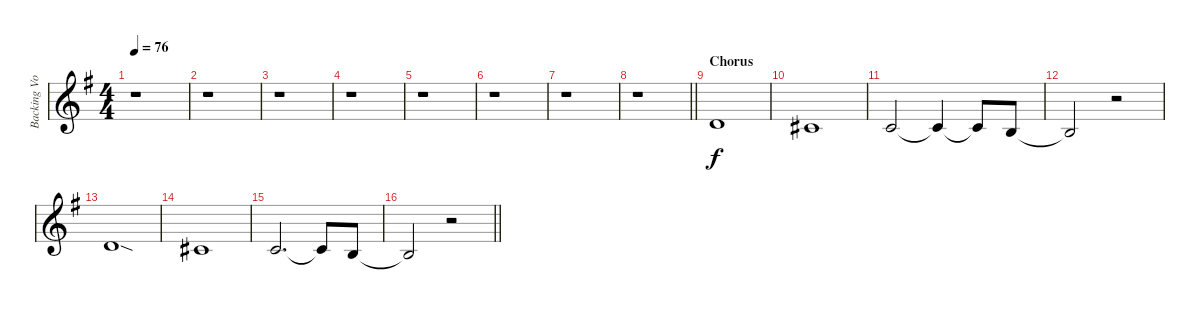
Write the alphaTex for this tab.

\track ("Backing Vocals" "Backing Vo") {instrument oboe}
\staff {score}
\tuning (E4 B3 G3 D3 A2 E2) {hide}
\ts (4 4)
\tempo 76
\clef g2
\ks eminor
r.1{dy f} |
r.1 |
r.1 |
r.1 |
r.1 |
r.1 |
r.1 |
\barLineRight lightlight
r.1 |
\section ("" "Chorus")
3.2.1 |
2.2.1 |
1.2.2 1.2{t}.4 1.2{t}.8 0.2.8 |
0.2{t}.2 r.2 |
3.2{sod}.1 |
2.2.1 |
1.2.2{d} 1.2{t}.8 0.2.8 |
\barLineRight lightlight
0.2{t}.2 r.2
